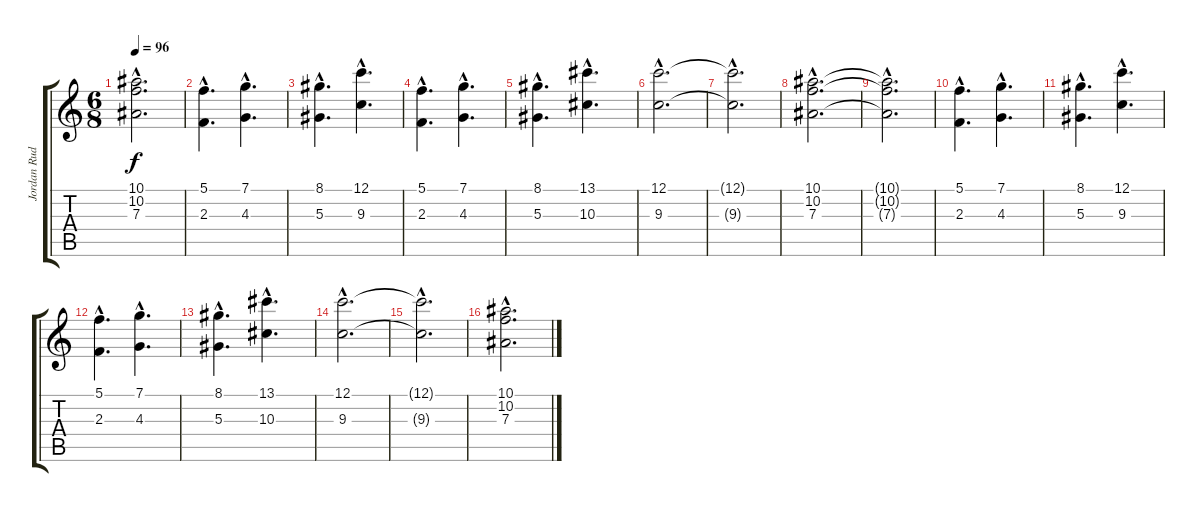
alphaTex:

\track ("Jordan Rudess" "Jordan Rud") {instrument choiraahs}
\staff {score tabs}
\tuning (C5 G4 Eb4 Bb3 F3 C3) {hide}
\ts (6 8)
\tempo 96
\clef g2
\ks c
(10.1{hac t} 10.2{hac t} 7.3{hac t}).2{d dy f} |
(5.1{hac} 2.3{hac}).4{d volume 16 instrument tubularbells} (7.1{hac} 4.3{hac}).4{d} |
(8.1{hac} 5.3{hac}).4{d} (12.1{hac} 9.3{hac}).4{d} |
(5.1{hac} 2.3{hac}).4{d} (7.1{hac} 4.3{hac}).4{d} |
(8.1{hac} 5.3{hac}).4{d} (13.1{hac} 10.3{hac}).4{d} |
(12.1{hac} 9.3{hac}).2{d} |
(12.1{hac t} 9.3{hac t}).2{d} |
(10.1{hac} 10.2{hac} 7.3{hac}).2{d} |
(10.1{hac t} 10.2{hac t} 7.3{hac t}).2{d} |
(5.1{hac} 2.3{hac}).4{d volume 16 instrument tubularbells} (7.1{hac} 4.3{hac}).4{d} |
(8.1{hac} 5.3{hac}).4{d} (12.1{hac} 9.3{hac}).4{d} |
(5.1{hac} 2.3{hac}).4{d} (7.1{hac} 4.3{hac}).4{d} |
(8.1{hac} 5.3{hac}).4{d} (13.1{hac} 10.3{hac}).4{d} |
(12.1{hac} 9.3{hac}).2{d} |
(12.1{hac t} 9.3{hac t}).2{d} |
(10.1{hac} 10.2{hac} 7.3{hac}).2{d}
